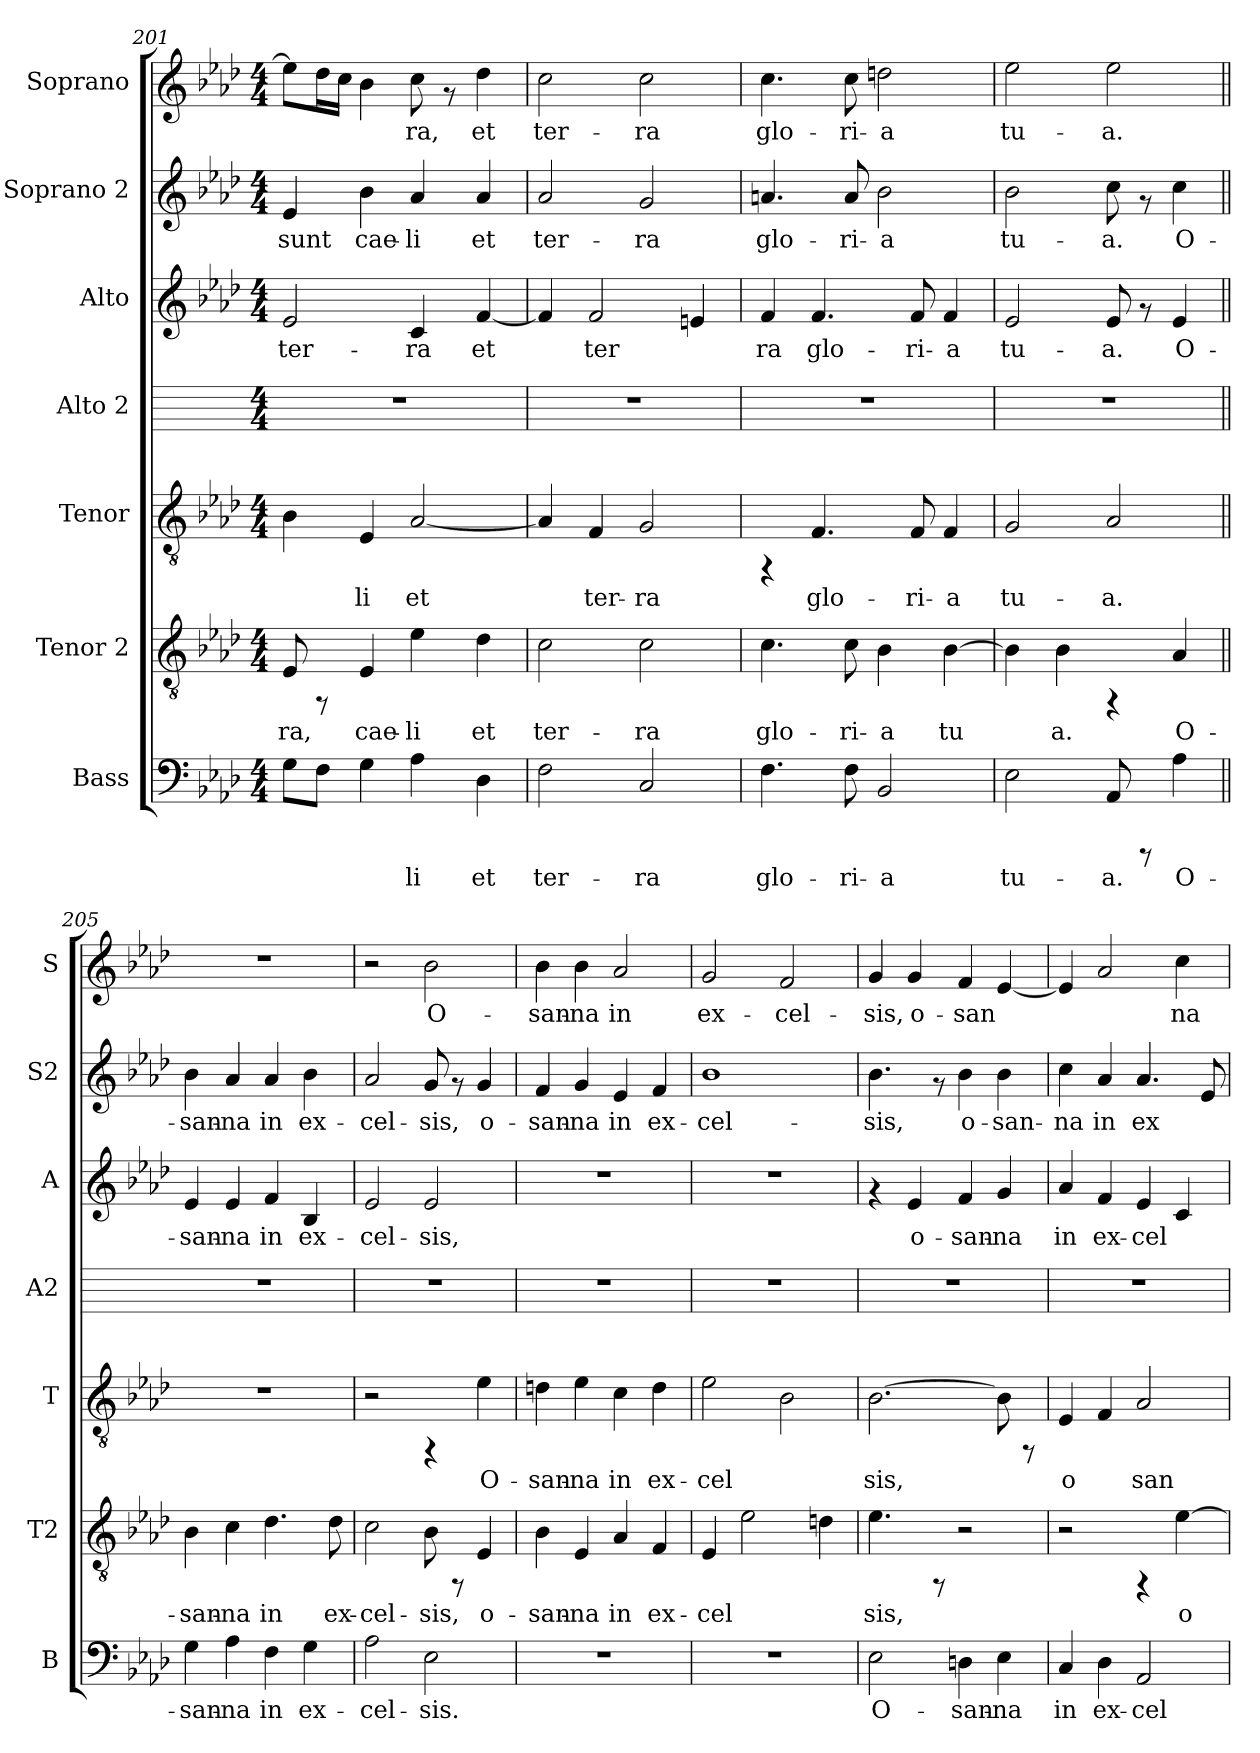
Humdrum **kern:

**kern	**text	**kern	**text	**kern	**text	**kern	**kern	**text	**kern	**text	**kern	**text
*part7	*part7	*part6	*part6	*part5	*part5	*part4	*part3	*part3	*part2	*part2	*part1	*part1
*staff7	*staff7	*staff6	*staff6	*staff5	*staff5	*staff4	*staff3	*staff3	*staff2	*staff2	*staff1	*staff1
*I"Bass	*	*I"Tenor 2	*	*I"Tenor	*	*I"Alto 2	*I"Alto	*	*I"Soprano 2	*	*I"Soprano	*
*I'B	*	*I'T2	*	*I'T	*	*I'A2	*I'A	*	*I'S2	*	*I'S	*
*clefF4	*	*clefGv2	*	*clefGv2	*	*	*clefG2	*	*clefG2	*	*clefG2	*
*k[b-e-a-d-]	*	*k[b-e-a-d-]	*	*k[b-e-a-d-]	*	*k[]	*k[b-e-a-d-]	*	*k[b-e-a-d-]	*	*k[b-e-a-d-]	*
*A-:	*	*A-:	*	*A-:	*	*C:	*A-:	*	*A-:	*	*A-:	*
*M4/4	*	*M4/4	*	*M4/4	*	*M4/4	*M4/4	*	*M4/4	*	*M4/4	*
=201	=201	=201	=201	=201	=201	=201	=201	=201	=201	=201	=201	=201
!	!LO:LY:b:cj	!	!LO:LY:b:cj	!	!LO:LY:b:cj	!	!	!LO:LY:b:cj	!	!LO:LY:b:cj	!	!LO:LY:b:cj
8G\L	--	8E-/	-ra,	4B-\	--	1r	2e-/	ter-	4e-/	sunt	8ee-\L]	--
!	!LO:LY:b:cj	!	!	!	!	!	!	!	!	!	!	!LO:LY:b:cj
8F\J	--	8rFF	.	.	.	.	.	.	.	.	16dd-\	--
!	!	!	!	!	!	!	!	!	!	!	!	!LO:LY:b:cj
.	.	.	.	.	.	.	.	.	.	.	16cc\J	--
!	!LO:LY:b:cj	!	!LO:LY:b:cj	!	!LO:LY:b:cj	!	!	!	!	!LO:LY:b:cj	!	!LO:LY:b:cj
4G\	--	4E-/	cae-	4E-/	-li	.	.	.	4b-\	cae-	4b-\	--
!	!LO:LY:b:cj	!	!LO:LY:b:cj	!	!LO:LY:b:cj	!	!	!LO:LY:b:cj	!	!LO:LY:b:cj	!	!LO:LY:b:cj
4A-\	-li	4e-\	-li	[<2A-/	et-	.	4c/	-ra	4a-/	-li	8cc\	-ra,
.	.	.	.	.	.	.	.	.	.	.	8rf	.
!	!LO:LY:b:cj	!	!LO:LY:b:cj	!	!	!	!	!LO:LY:b:cj	!	!LO:LY:b:cj	!	!LO:LY:b:cj
4D-\	et	4d-\	et	.	.	.	[<4f/	et	4a-/	et	4dd-\	et
=202	=202	=202	=202	=202	=202	=202	=202	=202	=202	=202	=202	=202
!	!LO:LY:b:cj	!	!LO:LY:b:cj	!	!LO:LY:b:cj	!	!	!LO:LY:b:cj	!	!LO:LY:b:cj	!	!LO:LY:b:cj
2F\	ter-	2c\	ter-	4A-/]	--	1r	4f/]	.	2a-/	ter-	2cc\	ter-
!	!	!	!	!	!LO:LY:b:cj	!	!	!LO:LY:b:cj	!	!	!	!
.	.	.	.	4F/	-ter-	.	2f/	ter-	.	.	.	.
!	!LO:LY:b:cj	!	!LO:LY:b:cj	!	!LO:LY:b:cj	!	!	!	!	!LO:LY:b:cj	!	!LO:LY:b:cj
2C/	-ra	2c\	-ra	2G/	-ra	.	.	.	2g/	-ra	2cc\	-ra
!	!	!	!	!	!	!	!	!LO:LY:b:cj	!	!	!	!
.	.	.	.	.	.	.	4en/	--	.	.	.	.
=203	=203	=203	=203	=203	=203	=203	=203	=203	=203	=203	=203	=203
!	!LO:LY:b:cj	!	!LO:LY:b:cj	!	!	!	!	!LO:LY:b:cj	!	!LO:LY:b:cj	!	!LO:LY:b:cj
4.F\	glo-	4.c\	glo-	4rFF	.	1r	4f/	-ra	4.an/	glo-	4.cc\	glo-
!	!	!	!	!	!LO:LY:b:cj	!	!	!LO:LY:b:cj	!	!	!	!
.	.	.	.	4.F/	glo-	.	4.f/	glo-	.	.	.	.
!	!LO:LY:b:cj	!	!LO:LY:b:cj	!	!	!	!	!	!	!LO:LY:b:cj	!	!LO:LY:b:cj
8F\	-ri-	8c\	-ri-	.	.	.	.	.	8a/	-ri-	8cc\	-ri-
!	!LO:LY:b:cj	!	!LO:LY:b:cj	!	!	!	!	!	!	!LO:LY:b:cj	!	!LO:LY:b:cj
2BB-/	-a	4B-\	-a	.	.	.	.	.	2b-\	-a	2ddn\	-a
!	!	!	!	!	!LO:LY:b:cj	!	!	!LO:LY:b:cj	!	!	!	!
.	.	.	.	8F/	-ri-	.	8f/	-ri-	.	.	.	.
!	!	!	!LO:LY:b:cj	!	!LO:LY:b:cj	!	!	!LO:LY:b:cj	!	!	!	!
.	.	[>4B-\	tu-	4F/	-a	.	4f/	-a	.	.	.	.
=204	=204	=204	=204	=204	=204	=204	=204	=204	=204	=204	=204	=204
!	!LO:LY:b:cj	!	!LO:LY:b:cj	!	!LO:LY:b:cj	!	!	!LO:LY:b:cj	!	!LO:LY:b:cj	!	!LO:LY:b:cj
2E-\	tu-	4B-\]	--	2G/	tu-	1r	2e-/	tu-	2b-\	tu-	2ee-\	tu-
!	!	!	!LO:LY:b:cj	!	!	!	!	!	!	!	!	!
.	.	4B-\	-a.	.	.	.	.	.	.	.	.	.
!	!LO:LY:b:cj	!	!	!	!LO:LY:b:cj	!	!	!LO:LY:b:cj	!	!LO:LY:b:cj	!	!LO:LY:b:cj
8AA-/	-a.	4rFF	.	2A-/	-a.	.	8e-/	-a.	8cc\	-a.	2ee-\	-a.
8rCCC	.	.	.	.	.	.	8rf	.	8rf	.	.	.
!	!LO:LY:b:cj	!	!LO:LY:b:cj	!	!	!	!	!LO:LY:b:cj	!	!LO:LY:b:cj	!	!
4A-\	O-	4A-/	O-	.	.	.	4e-/	O-	4cc\	O-	.	.
=205||	=205||	=205||	=205||	=205||	=205||	=205||	=205||	=205||	=205||	=205||	=205||	=205||
!	!LO:LY:b:cj	!	!LO:LY:b:cj	!	!	!	!	!LO:LY:b:cj	!	!LO:LY:b:cj	!	!
4G\	-san-	4B-\	-san-	1r	.	1r	4e-/	-san-	4b-\	-san-	1r	.
!	!LO:LY:b:cj	!	!LO:LY:b:cj	!	!	!	!	!LO:LY:b:cj	!	!LO:LY:b:cj	!	!
4A-\	-na	4c\	-na	.	.	.	4e-/	-na	4a-/	-na	.	.
!	!LO:LY:b:cj	!	!LO:LY:b:cj	!	!	!	!	!LO:LY:b:cj	!	!LO:LY:b:cj	!	!
4F\	in	4.d-\	in	.	.	.	4f/	in	4a-/	in	.	.
!	!LO:LY:b:cj	!	!	!	!	!	!	!LO:LY:b:cj	!	!LO:LY:b:cj	!	!
4G\	ex-	.	.	.	.	.	4B-/	ex-	4b-\	ex-	.	.
!	!	!	!LO:LY:b:cj	!	!	!	!	!	!	!	!	!
.	.	8d-\	ex-	.	.	.	.	.	.	.	.	.
=206	=206	=206	=206	=206	=206	=206	=206	=206	=206	=206	=206	=206
!	!LO:LY:b:cj	!	!LO:LY:b:cj	!	!	!	!	!LO:LY:b:cj	!	!LO:LY:b:cj	!	!
2A-\	-cel-	2c\	-cel-	2r	.	1r	2e-/	-cel-	2a-/	-cel-	2r	.
!	!LO:LY:b:cj	!	!LO:LY:b:cj	!	!	!	!	!LO:LY:b:cj	!	!LO:LY:b:cj	!	!LO:LY:b:cj
2E-\	-sis.	8B-\	-sis,	4rFF	.	.	2e-/	-sis,	8g/	-sis,	2b-\	O-
.	.	8rFF	.	.	.	.	.	.	8rf	.	.	.
!	!	!	!LO:LY:b:cj	!	!LO:LY:b:cj	!	!	!	!	!LO:LY:b:cj	!	!
.	.	4E-/	o-	4e-\	O-	.	.	.	4g/	o-	.	.
!!LO:LB:g=z
=207	=207	=207	=207	=207	=207	=207	=207	=207	=207	=207	=207	=207
!	!	!	!LO:LY:b:cj	!	!LO:LY:b:cj	!	!	!	!	!LO:LY:b:cj	!	!LO:LY:b:cj
1r	.	4B-\	-san-	4dn\	-san-	1r	1r	.	4f/	-san-	4b-\	-san-
!	!	!	!LO:LY:b:cj	!	!LO:LY:b:cj	!	!	!	!	!LO:LY:b:cj	!	!LO:LY:b:cj
.	.	4E-/	-na	4e-\	-na	.	.	.	4g/	-na	4b-\	-na
!	!	!	!LO:LY:b:cj	!	!LO:LY:b:cj	!	!	!	!	!LO:LY:b:cj	!	!LO:LY:b:cj
.	.	4A-/	in	4c\	in	.	.	.	4e-/	in	2a-/	in
!	!	!	!LO:LY:b:cj	!	!LO:LY:b:cj	!	!	!	!	!LO:LY:b:cj	!	!
.	.	4F/	ex-	4d\	ex-	.	.	.	4f/	ex-	.	.
=208	=208	=208	=208	=208	=208	=208	=208	=208	=208	=208	=208	=208
!	!	!	!LO:LY:b:cj	!	!LO:LY:b:cj	!	!	!	!	!LO:LY:b:cj	!	!LO:LY:b:cj
1r	.	4E-/	-cel-	2e-\	-cel-	1r	1r	.	1b-	-cel-	2g/	ex-
!	!	!	!LO:LY:b:cj	!	!	!	!	!	!	!	!	!
.	.	2e-\	--	.	.	.	.	.	.	.	.	.
!	!	!	!	!	!LO:LY:b:cj	!	!	!	!	!	!	!LO:LY:b:cj
.	.	.	.	2B-\	--	.	.	.	.	.	2f/	-cel-
!	!	!	!LO:LY:b:cj	!	!	!	!	!	!	!	!	!
.	.	4dn\	--	.	.	.	.	.	.	.	.	.
=209	=209	=209	=209	=209	=209	=209	=209	=209	=209	=209	=209	=209
!	!LO:LY:b:cj	!	!LO:LY:b:cj	!	!LO:LY:b:cj	!	!	!	!	!LO:LY:b:cj	!	!LO:LY:b:cj
2E-\	O-	4.e-\	-sis,	[>2.B-\	-sis,	1r	4rf	.	4.b-\	-sis,	4g/	-sis,
!	!	!	!	!	!	!	!	!LO:LY:b:cj	!	!	!	!LO:LY:b:cj
.	.	.	.	.	.	.	4e-/	o-	.	.	4g/	o-
.	.	8rFF	.	.	.	.	.	.	8rf	.	.	.
!	!LO:LY:b:cj	!	!	!	!	!	!	!LO:LY:b:cj	!	!LO:LY:b:cj	!	!LO:LY:b:cj
4Dn\	-san-	2r	.	.	.	.	4f/	-san-	4b-\	o-	4f/	-san-
!	!LO:LY:b:cj	!	!	!	!LO:LY:b:cj	!	!	!LO:LY:b:cj	!	!LO:LY:b:cj	!	!LO:LY:b:cj
4E-\	-na	.	.	8B-\]	.	.	4g/	-na	4b-\	-san-	[<4e-/	--
.	.	.	.	8rFF	.	.	.	.	.	.	.	.
=210	=210	=210	=210	=210	=210	=210	=210	=210	=210	=210	=210	=210
!	!LO:LY:b:cj	!	!	!	!LO:LY:b:cj	!	!	!LO:LY:b:cj	!	!LO:LY:b:cj	!	!LO:LY:b:cj
4C/	in	2r	.	4E-/	o-	1r	4a-/	in	4cc\	-na	4e-/]	--
!	!LO:LY:b:cj	!	!	!	!LO:LY:b:cj	!	!	!LO:LY:b:cj	!	!LO:LY:b:cj	!	!LO:LY:b:cj
4D-\	ex-	.	.	4F/	--	.	4f/	ex-	4a-/	in	2a-/	--
!	!LO:LY:b:cj	!	!	!	!LO:LY:b:cj	!	!	!LO:LY:b:cj	!	!LO:LY:b:cj	!	!
2AA-/	-cel-	4rFF	.	2A-/	-san-	.	4e-/	-cel-	4.a-/	ex-	.	.
!	!	!	!LO:LY:b:cj	!	!	!	!	!LO:LY:b:cj	!	!	!	!LO:LY:b:cj
.	.	[>4e-\	o-	.	.	.	4c/	--	.	.	4cc\	-na
!	!	!	!	!	!	!	!	!	!	!LO:LY:b:cj	!	!
.	.	.	.	.	.	.	.	.	8e-/	--	.	.
=	=	=	=	=	=	=	=	=	=	=	=	=
*-	*-	*-	*-	*-	*-	*-	*-	*-	*-	*-	*-	*-
